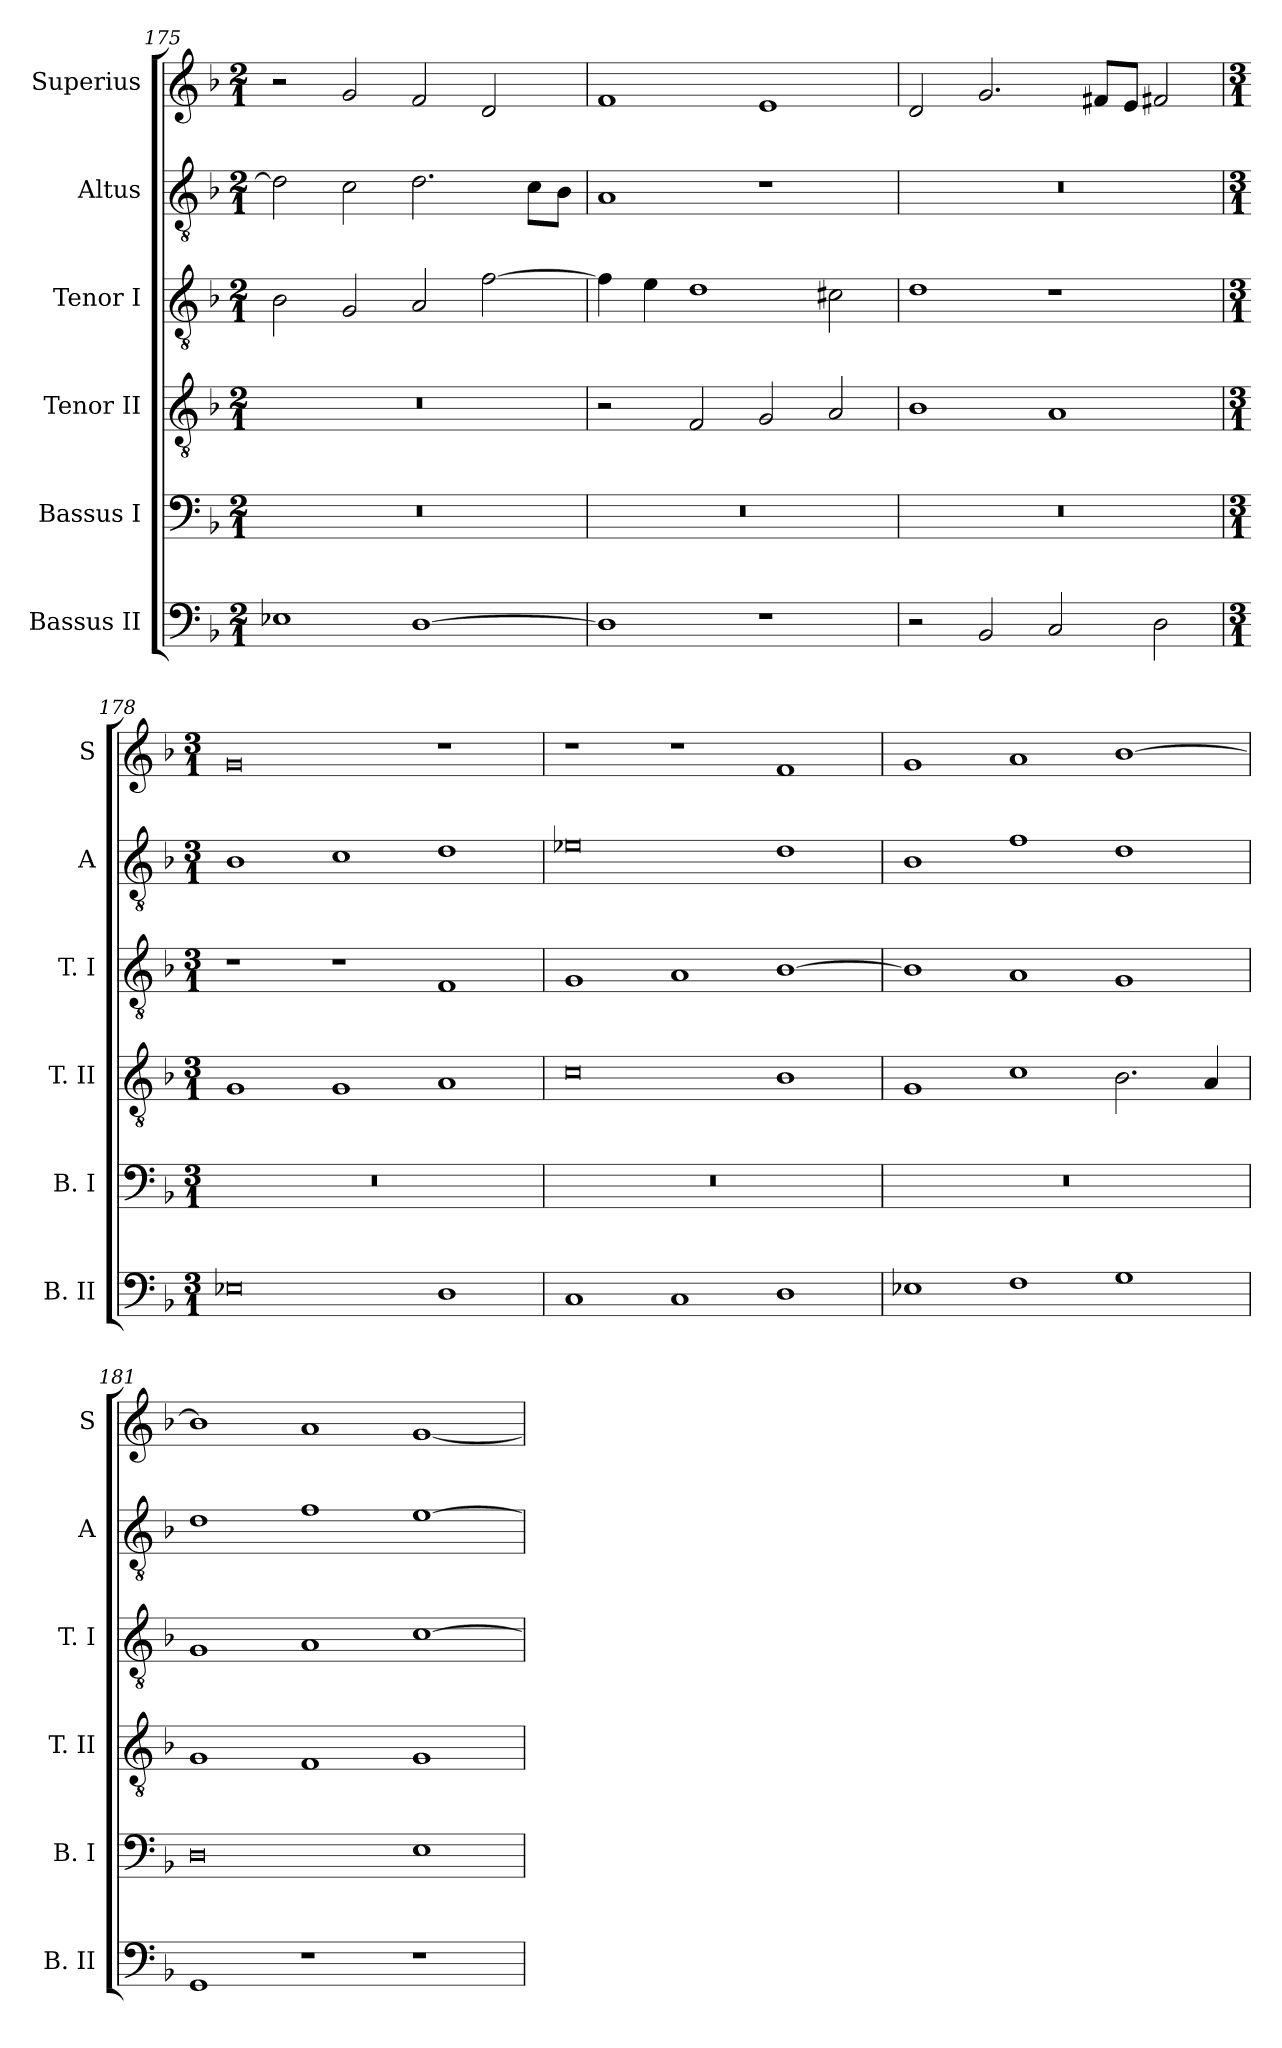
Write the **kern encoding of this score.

**kern	**kern	**kern	**kern	**kern	**kern
*part6	*part5	*part4	*part3	*part2	*part1
*staff6	*staff5	*staff4	*staff3	*staff2	*staff1
*I"Bassus II	*I"Bassus I	*I"Tenor II	*I"Tenor I	*I"Altus	*I"Superius
*I'B. II	*I'B. I	*I'T. II	*I'T. I	*I'A	*I'S
*clefF4	*clefF4	*clefGv2	*clefGv2	*clefGv2	*clefG2
*k[b-]	*k[b-]	*k[b-]	*k[b-]	*k[b-]	*k[b-]
*F:	*F:	*F:	*F:	*F:	*F:
*M2/1	*M2/1	*M2/1	*M2/1	*M2/1	*M2/1
=175	=175	=175	=175	=175	=175
1E-X	0r	0r	2B-	2d]	2r
.	.	.	2G	2c	2g
[1D	.	.	2A	2.d	2f
.	.	.	[2f	.	2d
.	.	.	.	8cL	.
.	.	.	.	8B-J	.
=176	=176	=176	=176	=176	=176
1D]	0r	2r	4f]	1A	1f
.	.	.	4e	.	.
.	.	2F	1d	.	.
1r	.	2G	.	1r	1e
.	.	2A	2c#X	.	.
=177	=177	=177	=177	=177	=177
2r	0r	1B-	1d	0r	2d
2BB-	.	.	.	.	2.g
2C	.	1A	1r	.	.
.	.	.	.	.	8f#XL
.	.	.	.	.	8eJ
2D	.	.	.	.	2f#X
=178	=178	=178	=178	=178	=178
*M3/1	*M3/1	*M3/1	*M3/1	*M3/1	*M3/1
0E-X	1%3r	1G	1r	1B-	0g
.	.	1G	1r	1c	.
1D	.	1A	1F	1d	1r
=179	=179	=179	=179	=179	=179
1C	1%3r	0c	1G	0e-X	1r
1C	.	.	1A	.	1r
1D	.	1B-	[1B-	1d	1f
=180	=180	=180	=180	=180	=180
1E-X	1%3r	1G	1B-]	1B-	1g
1F	.	1c	1A	1f	1a
1G	.	2.B-	1G	1d	[1b-
.	.	4A	.	.	.
=181	=181	=181	=181	=181	=181
1GG	0D	1G	1G	1d	1b-]
1r	.	1F	1A	1f	1a
1r	1E	1G	[1c	[1e	[1g
=	=	=	=	=	=
*-	*-	*-	*-	*-	*-
